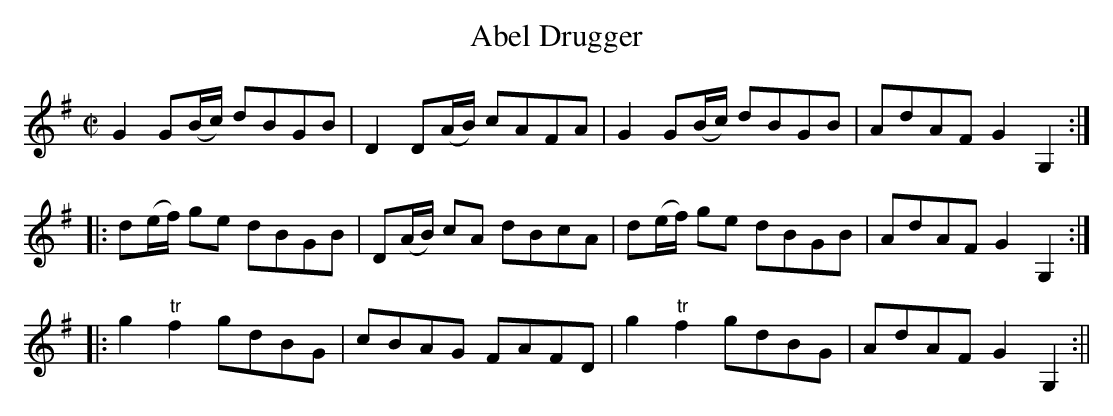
X:1
T:Abel Drugger
M:C|
L:1/8
K:G
G2 G(B/c/) dBGB | D2 D(A/B/) cAFA | G2 G(B/c/) dBGB | AdAF G2 G,2 :|
|: d(e/f/) ge dBGB | D(A/B/) cA dBcA | d(e/f/) ge dBGB | AdAF G2 G,2 :|
|: g2 "tr"f2 gdBG | cBAG FAFD | g2 "tr"f2 gdBG | AdAF G2 G,2 :||
